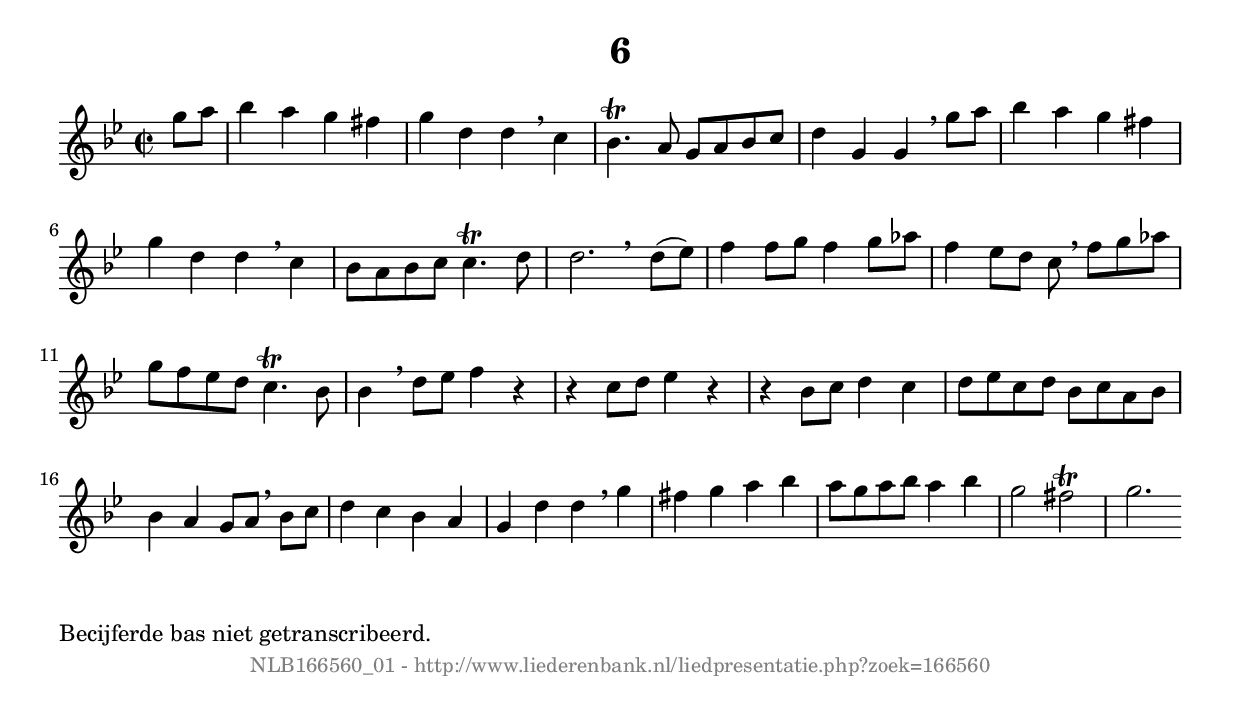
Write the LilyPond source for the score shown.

%
% produced by wce2krn 1.64 (7 June 2014)
%
\version"2.16"
#(append! paper-alist '(("long" . (cons (* 210 mm) (* 2000 mm)))))
#(set-default-paper-size "long")
sb = {\breathe}
mBreak = {\breathe }
bBreak = {\breathe }
x = {\once\override NoteHead #'style = #'cross }
gl=\glissando
itime={\override Staff.TimeSignature #'stencil = ##f }
ficta = {\once\set suggestAccidentals = ##t}
fine = {\once\override Score.RehearsalMark #'self-alignment-X = #1 \mark \markup {\italic{Fine}}}
dc = {\once\override Score.RehearsalMark #'self-alignment-X = #1 \mark \markup {\italic{D.C.}}}
dcf = {\once\override Score.RehearsalMark #'self-alignment-X = #1 \mark \markup {\italic{D.C. al Fine}}}
dcc = {\once\override Score.RehearsalMark #'self-alignment-X = #1 \mark \markup {\italic{D.C. al Coda}}}
ds = {\once\override Score.RehearsalMark #'self-alignment-X = #1 \mark \markup {\italic{D.S.}}}
dsf = {\once\override Score.RehearsalMark #'self-alignment-X = #1 \mark \markup {\italic{D.S. al Fine}}}
dsc = {\once\override Score.RehearsalMark #'self-alignment-X = #1 \mark \markup {\italic{D.S. al Coda}}}
pv = {\set Score.repeatCommands = #'((volta "1"))}
sv = {\set Score.repeatCommands = #'((volta "2"))}
tv = {\set Score.repeatCommands = #'((volta "3"))}
qv = {\set Score.repeatCommands = #'((volta "4"))}
xv = {\set Score.repeatCommands = #'((volta #f))}
\header{ tagline = ""
title = "6"
}
\score {{
\key g \minor
\relative g'
{
\set melismaBusyProperties = #'()
\partial 32*8
\time 2/2
\tempo 4=120
\override Score.MetronomeMark #'transparent = ##t
\override Score.RehearsalMark #'break-visibility = #(vector #t #t #f)
g'8 a bes4 a g fis g d d \sb c bes4.\trill a8 g a bes c d4 g, g \mBreak
g'8 a bes4 a g fis g d d \sb c bes8 a bes c c4.\trill d8 d2. \bar ":|:" \bBreak
d8( es) f4 f8 g f4 g8 as f4 es8 d c \sb f g as g f es d c4.\trill bes8 bes4 \mBreak
d8 es f4 r4 r c8 d es4 r r bes8 c d4 c d8 es c d bes c a bes bes4 a g8 a \mBreak
bes8 c d4 c bes a g d' d \sb g fis g a bes a8 g a bes a4 bes g2 fis\trill g2. \bar ":|:"
 }}
 \midi { }
 \layout {
            indent = 0.0\cm
}
}
\markup { \wordwrap-string #" 
Becijferde bas niet getranscribeerd.
"}
\markup { \vspace #0 } \markup { \with-color #grey \fill-line { \center-column { \smaller "NLB166560_01 - http://www.liederenbank.nl/liedpresentatie.php?zoek=166560" } } }
